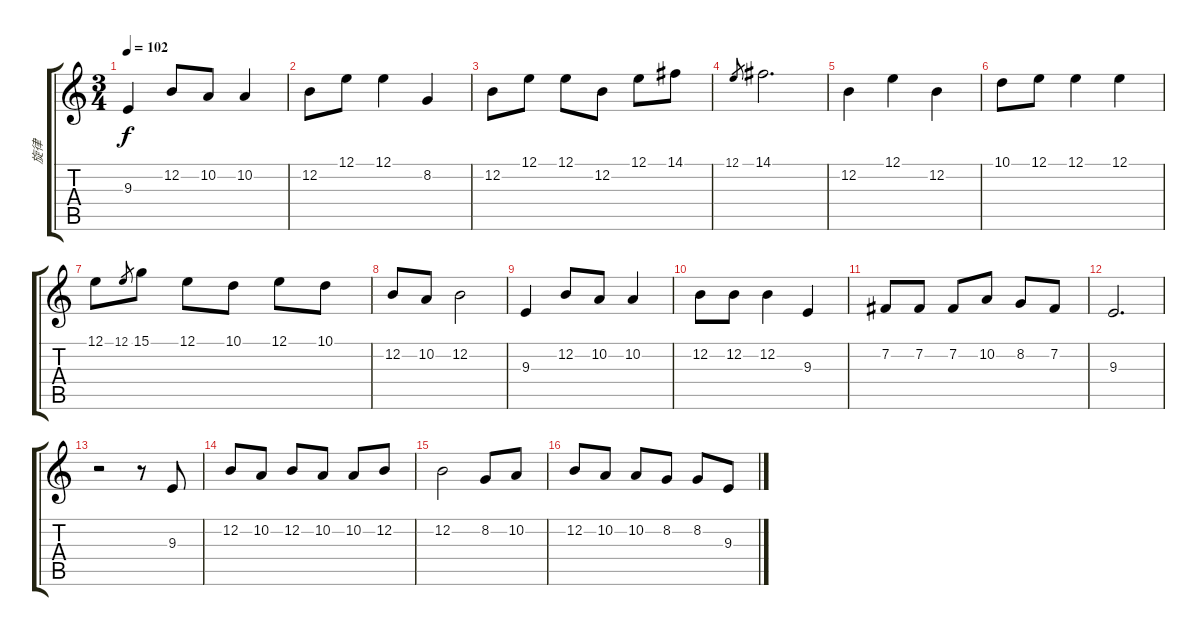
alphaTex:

\track ("旋律" "旋律") {instrument flute}
\staff {score tabs}
\tuning (E4 B3 G3 D3 A2 E2) {hide}
\ts (3 4)
\tempo 102
\clef g2
\ks c
9.3.4{dy f} 12.2.8 10.2.8 10.2.4 |
12.2.8 12.1.8 12.1.4 8.2.4 |
12.2.8 12.1.8 12.1.8 12.2.8 12.1.8 14.1.8 |
12.1.8{gr} 14.1.2{d} |
12.2.4 12.1.4 12.2.4 |
10.1.8 12.1.8 12.1.4 12.1.4 |
12.1.8 12.1.8{gr} 15.1.8 12.1.8 10.1.8 12.1.8 10.1.8 |
12.2.8 10.2.8 12.2.2 |
9.3.4 12.2.8 10.2.8 10.2.4 |
12.2.8 12.2.8 12.2.4 9.3.4 |
7.2.8 7.2.8 7.2.8 10.2.8 8.2.8 7.2.8 |
9.3.2{d} |
r.2 r.8 9.3.8 |
12.2.8 10.2.8 12.2.8 10.2.8 10.2.8 12.2.8 |
12.2.2 8.2.8 10.2.8 |
12.2.8{txt ""} 10.2.8 10.2.8 8.2.8 8.2.8 9.3.8
